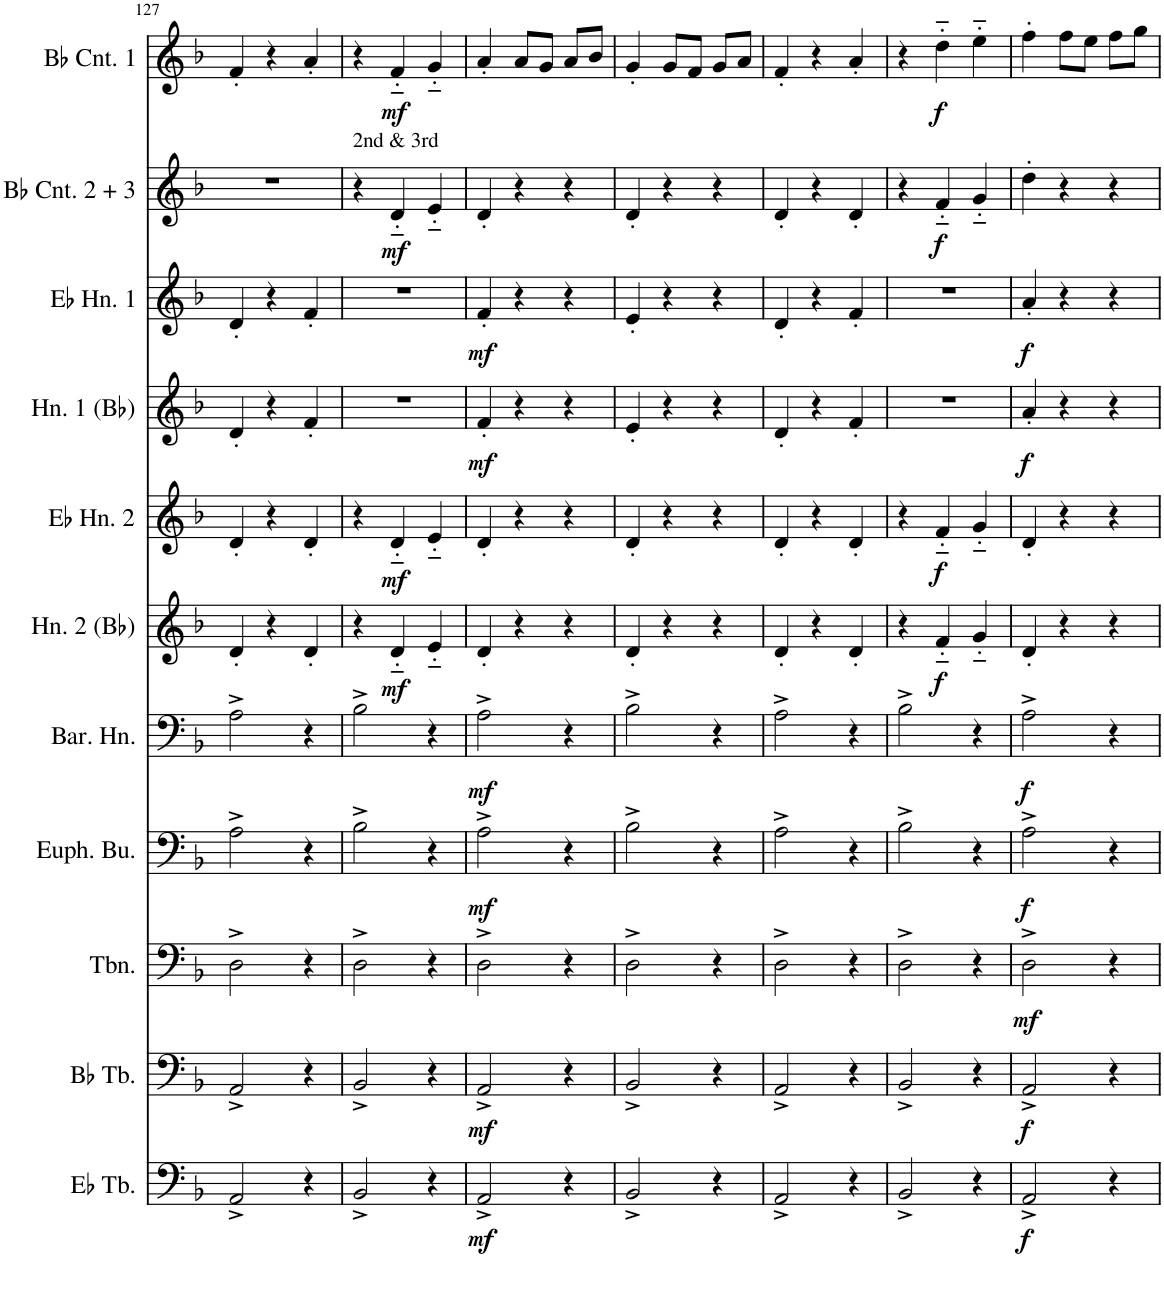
**kern	**dynam	**kern	**dynam	**kern	**dynam	**kern	**dynam	**kern	**dynam	**kern	**dynam	**kern	**dynam	**kern	**dynam	**kern	**dynam	**kern	**dynam	**kern	**dynam
*part11	*part11	*part10	*part10	*part9	*part9	*part8	*part8	*part7	*part7	*part6	*part6	*part5	*part5	*part4	*part4	*part3	*part3	*part2	*part2	*part1	*part1
*staff11	*staff11	*staff10	*staff10	*staff9	*staff9	*staff8	*staff8	*staff7	*staff7	*staff6	*staff6	*staff5	*staff5	*staff4	*staff4	*staff3	*staff3	*staff2	*staff2	*staff1	*staff1
*I"Eb Tuba	*	*I"Bb Tuba	*	*I"Trombone	*	*I"Euphonium	*	*I"Baritone Horn	*	*I"Horn 2 (Bb)	*	*I"Horn in Eb2	*	*I"Horn 1 (Bb)	*	*I"Horn in Eb1	*	*I"Bb Cornet 2 + 3	*	*I"BbCornet 1	*
*I'Eb Tb.	*	*I'Bb Tb.	*	*I'Tbn.	*	*	*	*I'Bar. Hn.	*	*I'Hn. 2 (Bb)	*	*	*	*I'Hn. 1 (Bb)	*	*	*	*I'Bb Cnt. 2 + 3	*	*I'Bb Cnt. 1	*
!!LO:PB:g=z
*clefF4	*	*clefF4	*	*clefF4	*	*clefF4	*	*clefF4	*	*clefG2	*	*clefG2	*	*clefG2	*	*clefG2	*	*clefG2	*	*clefG2	*
*	*	*	*	*	*	*	*	*Trd4c7	*	*Trd1c2	*	*Trd4c7	*	*Trd1c2	*	*Trd4c7	*	*Trd1c2	*	*Trd1c2	*
*k[b-]	*	*k[b-]	*	*k[b-]	*	*k[b-]	*	*k[b-]	*	*k[b-]	*	*k[b-]	*	*k[b-]	*	*k[b-]	*	*k[b-]	*	*k[b-]	*
*M3/4	*	*M3/4	*	*M3/4	*	*M3/4	*	*M3/4	*	*M3/4	*	*M3/4	*	*M3/4	*	*M3/4	*	*M3/4	*	*M3/4	*
=127	=127	=127	=127	=127	=127	=127	=127	=127	=127	=127	=127	=127	=127	=127	=127	=127	=127	=127	=127	=127	=127
2AA^/	.	2AA^/	.	2D^\	.	2A^\	.	2A^\	.	4d'/	.	4d'/	.	4d'/	.	4d'/	.	2.r	.	4f'/	.
.	.	.	.	.	.	.	.	.	.	4r	.	4r	.	4r	.	4r	.	.	.	4r	.
4r	.	4r	.	4r	.	4r	.	4r	.	4d'/	.	4d'/	.	4f'/	.	4f'/	.	.	.	4a'/	.
=128	=128	=128	=128	=128	=128	=128	=128	=128	=128	=128	=128	=128	=128	=128	=128	=128	=128	=128	=128	=128	=128
!	!	!	!	!	!	!	!	!	!	!	!	!	!	!	!	!	!	!LO:TX:a:t=2nd & 3rd	!	!	!
2BB-^/	.	2BB-^/	.	2D^\	.	2B-^\	.	2B-^\	.	4r	.	4r	.	2.r	.	2.r	.	4r	.	4r	.
!	!	!	!	!	!	!	!	!	!	!	!LO:DY:b	!	!LO:DY:b	!	!	!	!	!	!LO:DY:b	!	!LO:DY:b
.	.	.	.	.	.	.	.	.	.	4d'~/	mf	4d'~/	mf	.	.	.	.	4d'~/	mf	4f'~/	mf
4r	.	4r	.	4r	.	4r	.	4r	.	4e'~/	.	4e'~/	.	.	.	.	.	4e'~/	.	4g'~/	.
=129	=129	=129	=129	=129	=129	=129	=129	=129	=129	=129	=129	=129	=129	=129	=129	=129	=129	=129	=129	=129	=129
!	!LO:DY:b	!	!LO:DY:b	!	!	!	!LO:DY:b	!	!LO:DY:b	!	!	!	!	!	!LO:DY:b	!	!LO:DY:b	!	!	!	!
2AA^/	mf	2AA^/	mf	2D^\	.	2A^\	mf	2A^\	mf	4d'/	.	4d'/	.	4f'/	mf	4f'/	mf	4d'/	.	4a'/	.
.	.	.	.	.	.	.	.	.	.	4r	.	4r	.	4r	.	4r	.	4r	.	8a/L	.
.	.	.	.	.	.	.	.	.	.	.	.	.	.	.	.	.	.	.	.	8g/J	.
4r	.	4r	.	4r	.	4r	.	4r	.	4r	.	4r	.	4r	.	4r	.	4r	.	8a/L	.
.	.	.	.	.	.	.	.	.	.	.	.	.	.	.	.	.	.	.	.	8b-/J	.
=130	=130	=130	=130	=130	=130	=130	=130	=130	=130	=130	=130	=130	=130	=130	=130	=130	=130	=130	=130	=130	=130
2BB-^/	.	2BB-^/	.	2D^\	.	2B-^\	.	2B-^\	.	4d'/	.	4d'/	.	4e'/	.	4e'/	.	4d'/	.	4g'/	.
.	.	.	.	.	.	.	.	.	.	4r	.	4r	.	4r	.	4r	.	4r	.	8g/L	.
.	.	.	.	.	.	.	.	.	.	.	.	.	.	.	.	.	.	.	.	8f/J	.
4r	.	4r	.	4r	.	4r	.	4r	.	4r	.	4r	.	4r	.	4r	.	4r	.	8g/L	.
.	.	.	.	.	.	.	.	.	.	.	.	.	.	.	.	.	.	.	.	8a/J	.
=131	=131	=131	=131	=131	=131	=131	=131	=131	=131	=131	=131	=131	=131	=131	=131	=131	=131	=131	=131	=131	=131
2AA^/	.	2AA^/	.	2D^\	.	2A^\	.	2A^\	.	4d'/	.	4d'/	.	4d'/	.	4d'/	.	4d'/	.	4f'/	.
.	.	.	.	.	.	.	.	.	.	4r	.	4r	.	4r	.	4r	.	4r	.	4r	.
4r	.	4r	.	4r	.	4r	.	4r	.	4d'/	.	4d'/	.	4f'/	.	4f'/	.	4d'/	.	4a'/	.
=132	=132	=132	=132	=132	=132	=132	=132	=132	=132	=132	=132	=132	=132	=132	=132	=132	=132	=132	=132	=132	=132
2BB-^/	.	2BB-^/	.	2D^\	.	2B-^\	.	2B-^\	.	4r	.	4r	.	2.r	.	2.r	.	4r	.	4r	.
!	!	!	!	!	!	!	!	!	!	!	!LO:DY:b	!	!LO:DY:b	!	!	!	!	!	!LO:DY:b	!	!LO:DY:b
.	.	.	.	.	.	.	.	.	.	4f'~/	f	4f'~/	f	.	.	.	.	4f'~/	f	4dd'~\	f
4r	.	4r	.	4r	.	4r	.	4r	.	4g'~/	.	4g'~/	.	.	.	.	.	4g'~/	.	4ee'~\	.
=133	=133	=133	=133	=133	=133	=133	=133	=133	=133	=133	=133	=133	=133	=133	=133	=133	=133	=133	=133	=133	=133
!	!LO:DY:b	!	!LO:DY:b	!	!LO:DY:b	!	!LO:DY:b	!	!LO:DY:b	!	!	!	!	!	!LO:DY:b	!	!LO:DY:b	!	!	!	!
2AA^/	f	2AA^/	f	2D^\	mf	2A^\	f	2A^\	f	4d'/	.	4d'/	.	4a'/	f	4a'/	f	4dd'\	.	4ff'\	.
.	.	.	.	.	.	.	.	.	.	4r	.	4r	.	4r	.	4r	.	4r	.	8ff\L	.
.	.	.	.	.	.	.	.	.	.	.	.	.	.	.	.	.	.	.	.	8ee\J	.
4r	.	4r	.	4r	.	4r	.	4r	.	4r	.	4r	.	4r	.	4r	.	4r	.	8ff\L	.
.	.	.	.	.	.	.	.	.	.	.	.	.	.	.	.	.	.	.	.	8gg\J	.
=	=	=	=	=	=	=	=	=	=	=	=	=	=	=	=	=	=	=	=	=	=
*-	*-	*-	*-	*-	*-	*-	*-	*-	*-	*-	*-	*-	*-	*-	*-	*-	*-	*-	*-	*-	*-
